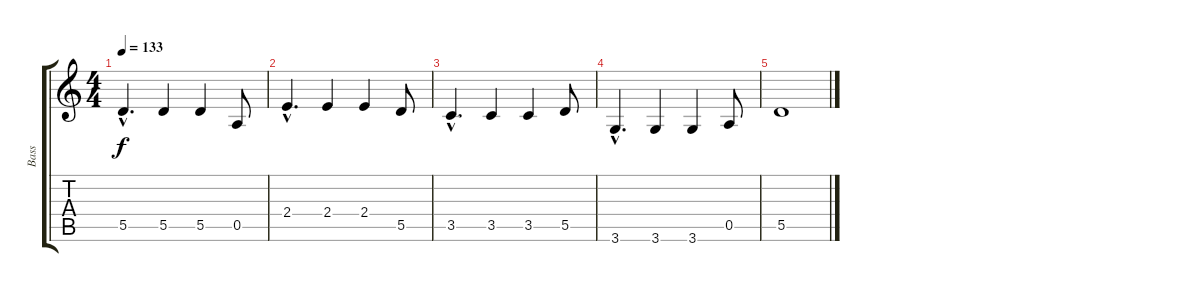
\track ("Bass" "Bass") {instrument electricbassfinger}
\staff {score tabs}
\tuning (E4 B3 G3 D3 A2 E2) {hide}
\ts (4 4)
\tempo 133
\clef g2
\ks c
5.5{hac}.4{d dy f} 5.5.4 5.5.4 0.5.8 |
2.4{hac}.4{d} 2.4.4 2.4.4 5.5.8 |
3.5{hac}.4{d} 3.5.4 3.5.4 5.5.8 |
3.6{hac}.4{d} 3.6.4 3.6.4 0.5.8 |
5.5.1
